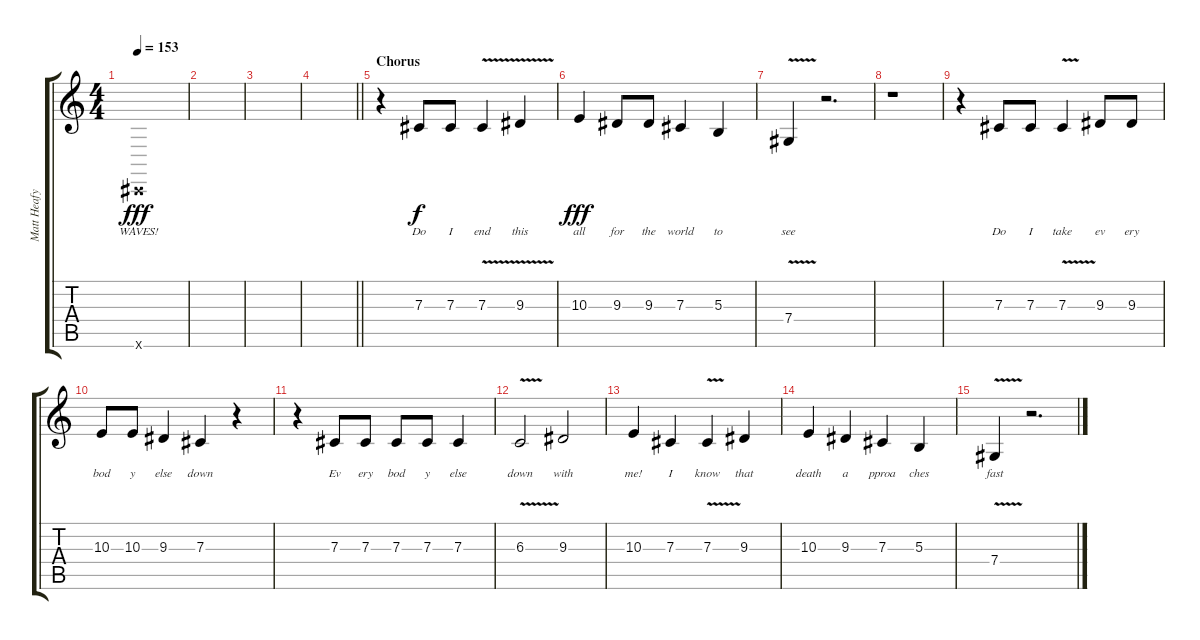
\track ("Matt Heafy Vocals" "Matt Heafy") {instrument oboe}
\staff {score tabs}
\tuning (Eb4 Bb3 Gb3 Db3 Ab2 Db2) {hide}
\ts (4 4)
\tempo 153
\clef g2
\ks c
0.6{x}.1{lyrics (0 "WAVES!") lyrics (1 "") lyrics (2 "") lyrics (3 "") lyrics (4 "") dy fff} |
|
|
\barLineRight lightlight
|
\section ("" "Chorus")
r.4 7.3.8{lyrics (0 "Do") lyrics (1 "") lyrics (2 "") lyrics (3 "") lyrics (4 "") dy f} 7.3.8{lyrics (0 "I") lyrics (1 "") lyrics (2 "") lyrics (3 "") lyrics (4 "")} 7.3{v}.4{lyrics (0 "end") lyrics (1 "") lyrics (2 "") lyrics (3 "") lyrics (4 "")} 9.3{v}.4{lyrics (0 "this") lyrics (1 "") lyrics (2 "") lyrics (3 "") lyrics (4 "")} |
10.3.4{lyrics (0 "all") lyrics (1 "") lyrics (2 "") lyrics (3 "") lyrics (4 "") dy fff} 9.3.8{lyrics (0 "for") lyrics (1 "") lyrics (2 "") lyrics (3 "") lyrics (4 "")} 9.3.8{lyrics (0 "the") lyrics (1 "") lyrics (2 "") lyrics (3 "") lyrics (4 "")} 7.3.4{lyrics (0 "world") lyrics (1 "") lyrics (2 "") lyrics (3 "") lyrics (4 "")} 5.3.4{lyrics (0 "to") lyrics (1 "") lyrics (2 "") lyrics (3 "") lyrics (4 "")} |
7.4{v}.4{lyrics (0 "see") lyrics (1 "") lyrics (2 "") lyrics (3 "") lyrics (4 "")} r.2{d} |
r.1 |
r.4 7.3.8{lyrics (0 "Do") lyrics (1 "") lyrics (2 "") lyrics (3 "") lyrics (4 "")} 7.3.8{lyrics (0 "I") lyrics (1 "") lyrics (2 "") lyrics (3 "") lyrics (4 "")} 7.3{v}.4{lyrics (0 "take") lyrics (1 "") lyrics (2 "") lyrics (3 "") lyrics (4 "")} 9.3.8{lyrics (0 "ev") lyrics (1 "") lyrics (2 "") lyrics (3 "") lyrics (4 "")} 9.3.8{lyrics (0 "ery") lyrics (1 "") lyrics (2 "") lyrics (3 "") lyrics (4 "")} |
10.3.8{lyrics (0 "bod") lyrics (1 "") lyrics (2 "") lyrics (3 "") lyrics (4 "")} 10.3.8{lyrics (0 "y") lyrics (1 "") lyrics (2 "") lyrics (3 "") lyrics (4 "")} 9.3.4{lyrics (0 "else") lyrics (1 "") lyrics (2 "") lyrics (3 "") lyrics (4 "")} 7.3.4{lyrics (0 "down") lyrics (1 "") lyrics (2 "") lyrics (3 "") lyrics (4 "")} r.4 |
r.4 7.3.8{lyrics (0 "Ev") lyrics (1 "") lyrics (2 "") lyrics (3 "") lyrics (4 "")} 7.3.8{lyrics (0 "ery") lyrics (1 "") lyrics (2 "") lyrics (3 "") lyrics (4 "")} 7.3.8{lyrics (0 "bod") lyrics (1 "") lyrics (2 "") lyrics (3 "") lyrics (4 "")} 7.3.8{lyrics (0 "y") lyrics (1 "") lyrics (2 "") lyrics (3 "") lyrics (4 "")} 7.3.4{lyrics (0 "else") lyrics (1 "") lyrics (2 "") lyrics (3 "") lyrics (4 "")} |
6.3{v}.2{lyrics (0 "down") lyrics (1 "") lyrics (2 "") lyrics (3 "") lyrics (4 "")} 9.3.2{lyrics (0 "with") lyrics (1 "") lyrics (2 "") lyrics (3 "") lyrics (4 "")} |
10.3.4{lyrics (0 "me!") lyrics (1 "") lyrics (2 "") lyrics (3 "") lyrics (4 "")} 7.3.4{lyrics (0 "I") lyrics (1 "") lyrics (2 "") lyrics (3 "") lyrics (4 "")} 7.3{v}.4{lyrics (0 "know") lyrics (1 "") lyrics (2 "") lyrics (3 "") lyrics (4 "")} 9.3.4{lyrics (0 "that") lyrics (1 "") lyrics (2 "") lyrics (3 "") lyrics (4 "")} |
10.3.4{lyrics (0 "death") lyrics (1 "") lyrics (2 "") lyrics (3 "") lyrics (4 "")} 9.3.4{lyrics (0 "a") lyrics (1 "") lyrics (2 "") lyrics (3 "") lyrics (4 "")} 7.3.4{lyrics (0 "pproa") lyrics (1 "") lyrics (2 "") lyrics (3 "") lyrics (4 "")} 5.3.4{lyrics (0 "ches") lyrics (1 "") lyrics (2 "") lyrics (3 "") lyrics (4 "")} |
7.4{v}.4{lyrics (0 "fast") lyrics (1 "") lyrics (2 "") lyrics (3 "") lyrics (4 "")} r.2{d}
